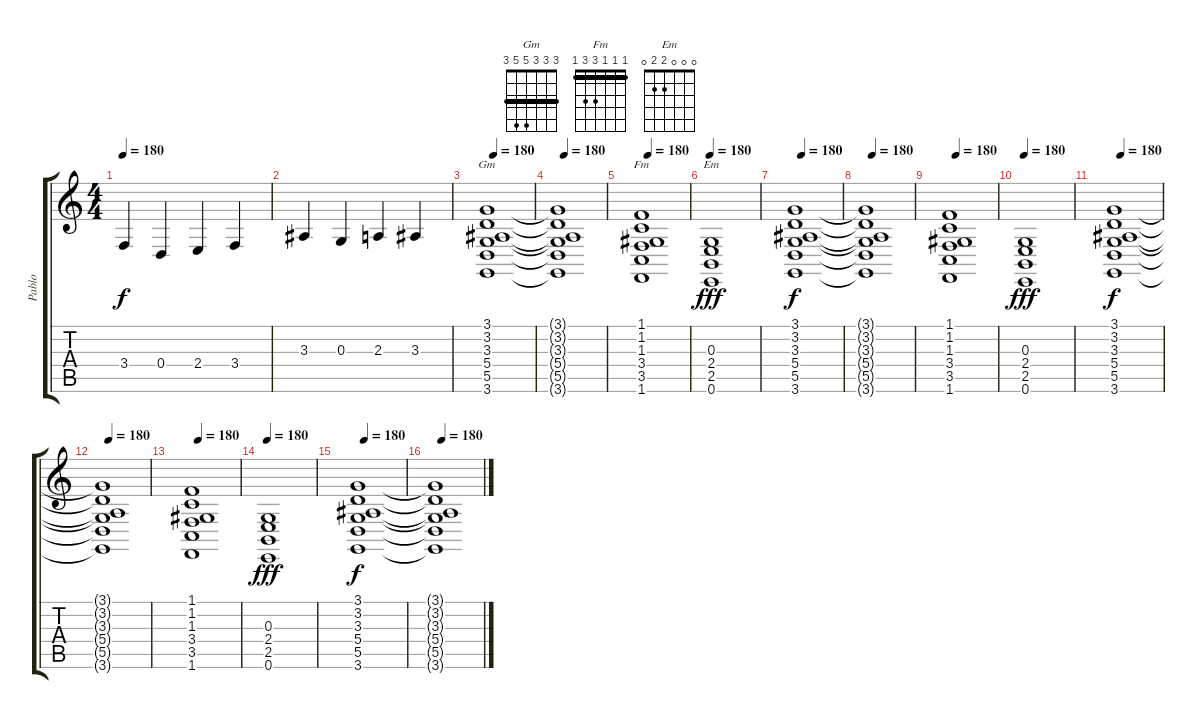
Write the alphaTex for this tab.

\track ("Pablo" "Pablo") {instrument tubularbells}
\staff {score tabs}
\tuning (E4 B3 G3 D3 A2 E2) {hide}
\chord ("Gm" 3 3 3 5 5 3) {barre 3}
\chord ("Fm" 1 1 1 3 3 1) {barre 1}
\chord ("Em" 0 0 0 2 2 0)
\ts (4 4)
\tempo 180
\clef g2
\ks c
3.4.4{dy f} 0.4.4 2.4.4 3.4.4 |
3.3.4 0.3.4 2.3.4 3.3.4 |
\tempo 180
(3.1 3.2 3.3 5.4 5.5 3.6).1{ch "Gm"} |
\tempo 180
(3.1{t} 3.2{t} 3.3{t} 5.4{t} 5.5{t} 3.6{t}).1 |
\tempo 180
(1.1 1.2 1.3 3.4 3.5 1.6).1{ch "Fm"} |
\tempo 180
(0.3 2.4 2.5 0.6).1{ch "Em" dy fff} |
\tempo 180
(3.1 3.2 3.3 5.4 5.5 3.6).1{dy f} |
\tempo 180
(3.1{t} 3.2{t} 3.3{t} 5.4{t} 5.5{t} 3.6{t}).1 |
\tempo 180
(1.1 1.2 1.3 3.4 3.5 1.6).1 |
\tempo 180
(0.3 2.4 2.5 0.6).1{dy fff} |
\tempo 180
(3.1 3.2 3.3 5.4 5.5 3.6).1{dy f} |
\tempo 180
(3.1{t} 3.2{t} 3.3{t} 5.4{t} 5.5{t} 3.6{t}).1 |
\tempo 180
(1.1 1.2 1.3 3.4 3.5 1.6).1 |
\tempo 180
(0.3 2.4 2.5 0.6).1{dy fff} |
\tempo 180
(3.1 3.2 3.3 5.4 5.5 3.6).1{dy f} |
\tempo 180
(3.1{t} 3.2{t} 3.3{t} 5.4{t} 5.5{t} 3.6{t}).1
